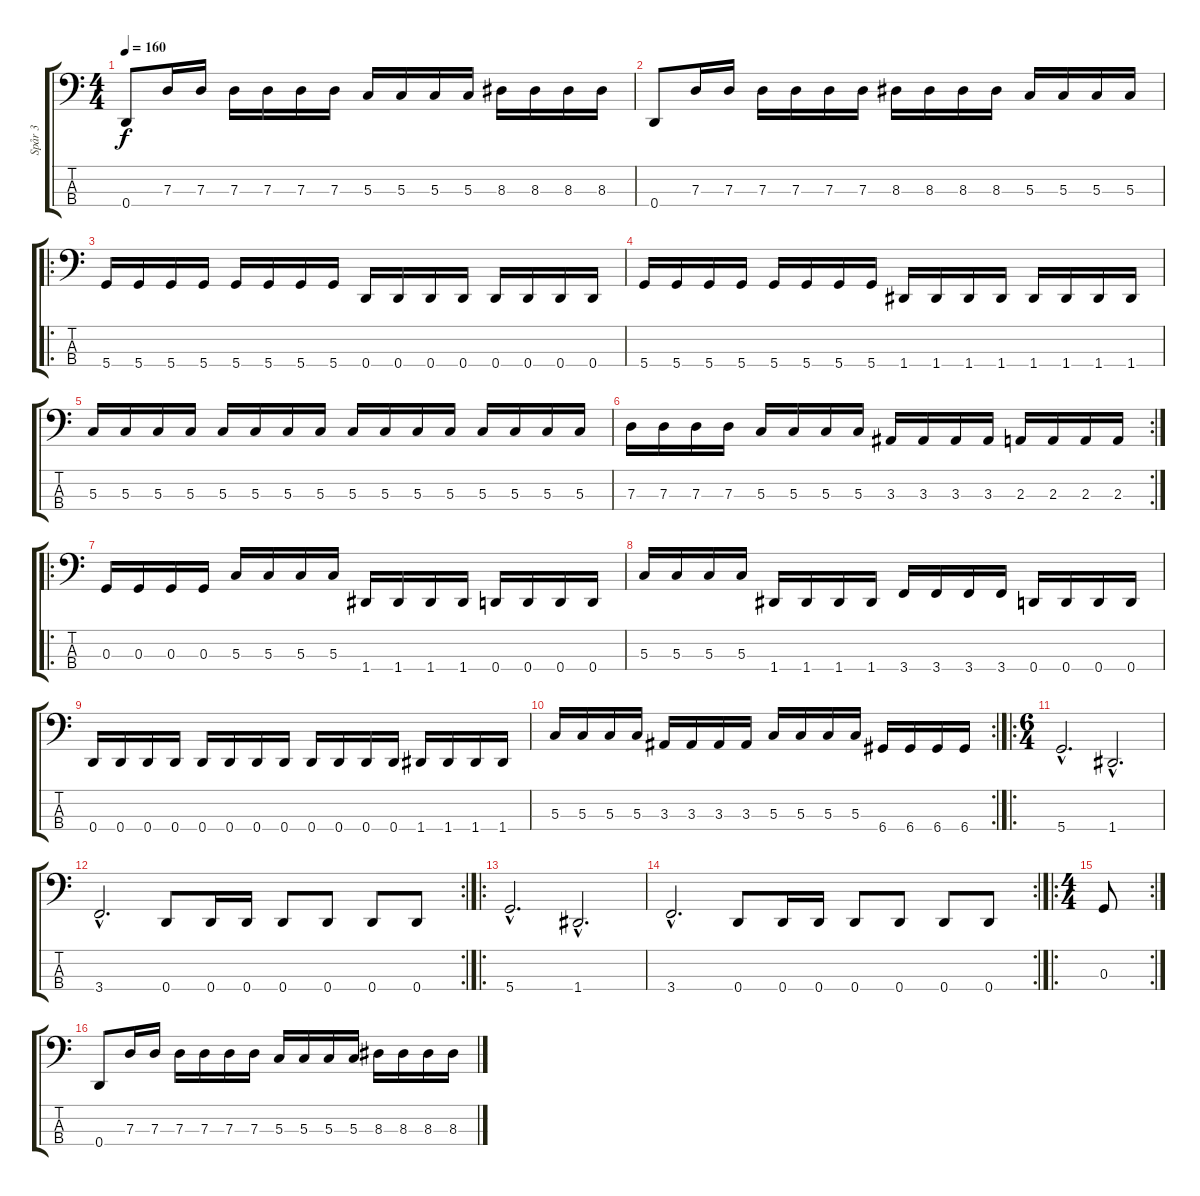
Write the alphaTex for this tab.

\track ("Spår 3" "Spår 3") {instrument synthbass1}
\staff {score tabs}
\tuning (F2 C2 G1 D1) {hide}
\ts (4 4)
\tempo 160
\clef f4
\ks c
0.4.8{dy f} 7.3.16 7.3.16 7.3.16 7.3.16 7.3.16 7.3.16 5.3.16 5.3.16 5.3.16 5.3.16 8.3.16 8.3.16 8.3.16 8.3.16 |
0.4.8 7.3.16 7.3.16 7.3.16 7.3.16 7.3.16 7.3.16 8.3.16 8.3.16 8.3.16 8.3.16 5.3.16 5.3.16 5.3.16 5.3.16 |
\ro
5.4.16 5.4.16 5.4.16 5.4.16 5.4.16 5.4.16 5.4.16 5.4.16 0.4.16 0.4.16 0.4.16 0.4.16 0.4.16 0.4.16 0.4.16 0.4.16 |
5.4.16 5.4.16 5.4.16 5.4.16 5.4.16 5.4.16 5.4.16 5.4.16 1.4.16 1.4.16 1.4.16 1.4.16 1.4.16 1.4.16 1.4.16 1.4.16 |
5.3.16 5.3.16 5.3.16 5.3.16 5.3.16 5.3.16 5.3.16 5.3.16 5.3.16 5.3.16 5.3.16 5.3.16 5.3.16 5.3.16 5.3.16 5.3.16 |
\rc 2
7.3.16 7.3.16 7.3.16 7.3.16 5.3.16 5.3.16 5.3.16 5.3.16 3.3.16 3.3.16 3.3.16 3.3.16 2.3.16 2.3.16 2.3.16 2.3.16 |
\ro
0.3.16 0.3.16 0.3.16 0.3.16 5.3.16 5.3.16 5.3.16 5.3.16 1.4.16 1.4.16 1.4.16 1.4.16 0.4.16 0.4.16 0.4.16 0.4.16 |
5.3.16 5.3.16 5.3.16 5.3.16 1.4.16 1.4.16 1.4.16 1.4.16 3.4.16 3.4.16 3.4.16 3.4.16 0.4.16 0.4.16 0.4.16 0.4.16 |
0.4.16 0.4.16 0.4.16 0.4.16 0.4.16 0.4.16 0.4.16 0.4.16 0.4.16 0.4.16 0.4.16 0.4.16 1.4.16 1.4.16 1.4.16 1.4.16 |
\rc 2
5.3.16 5.3.16 5.3.16 5.3.16 3.3.16 3.3.16 3.3.16 3.3.16 5.3.16 5.3.16 5.3.16 5.3.16 6.4.16 6.4.16 6.4.16 6.4.16 |
\ro
\ts (6 4)
5.4{hac}.2{d} 1.4{hac}.2{d} |
\rc 2
3.4{hac}.2{d} 0.4.8 0.4.16 0.4.16 0.4.8 0.4.8 0.4.8 0.4.8 |
\ro
5.4{hac}.2{d} 1.4{hac}.2{d} |
\rc 2
3.4{hac}.2{d} 0.4.8 0.4.16 0.4.16 0.4.8 0.4.8 0.4.8 0.4.8 |
\ro
\rc 2
\ts (4 4)
0.3.8 |
0.4.8 7.3.16 7.3.16 7.3.16 7.3.16 7.3.16 7.3.16 5.3.16 5.3.16 5.3.16 5.3.16 8.3.16 8.3.16 8.3.16 8.3.16
